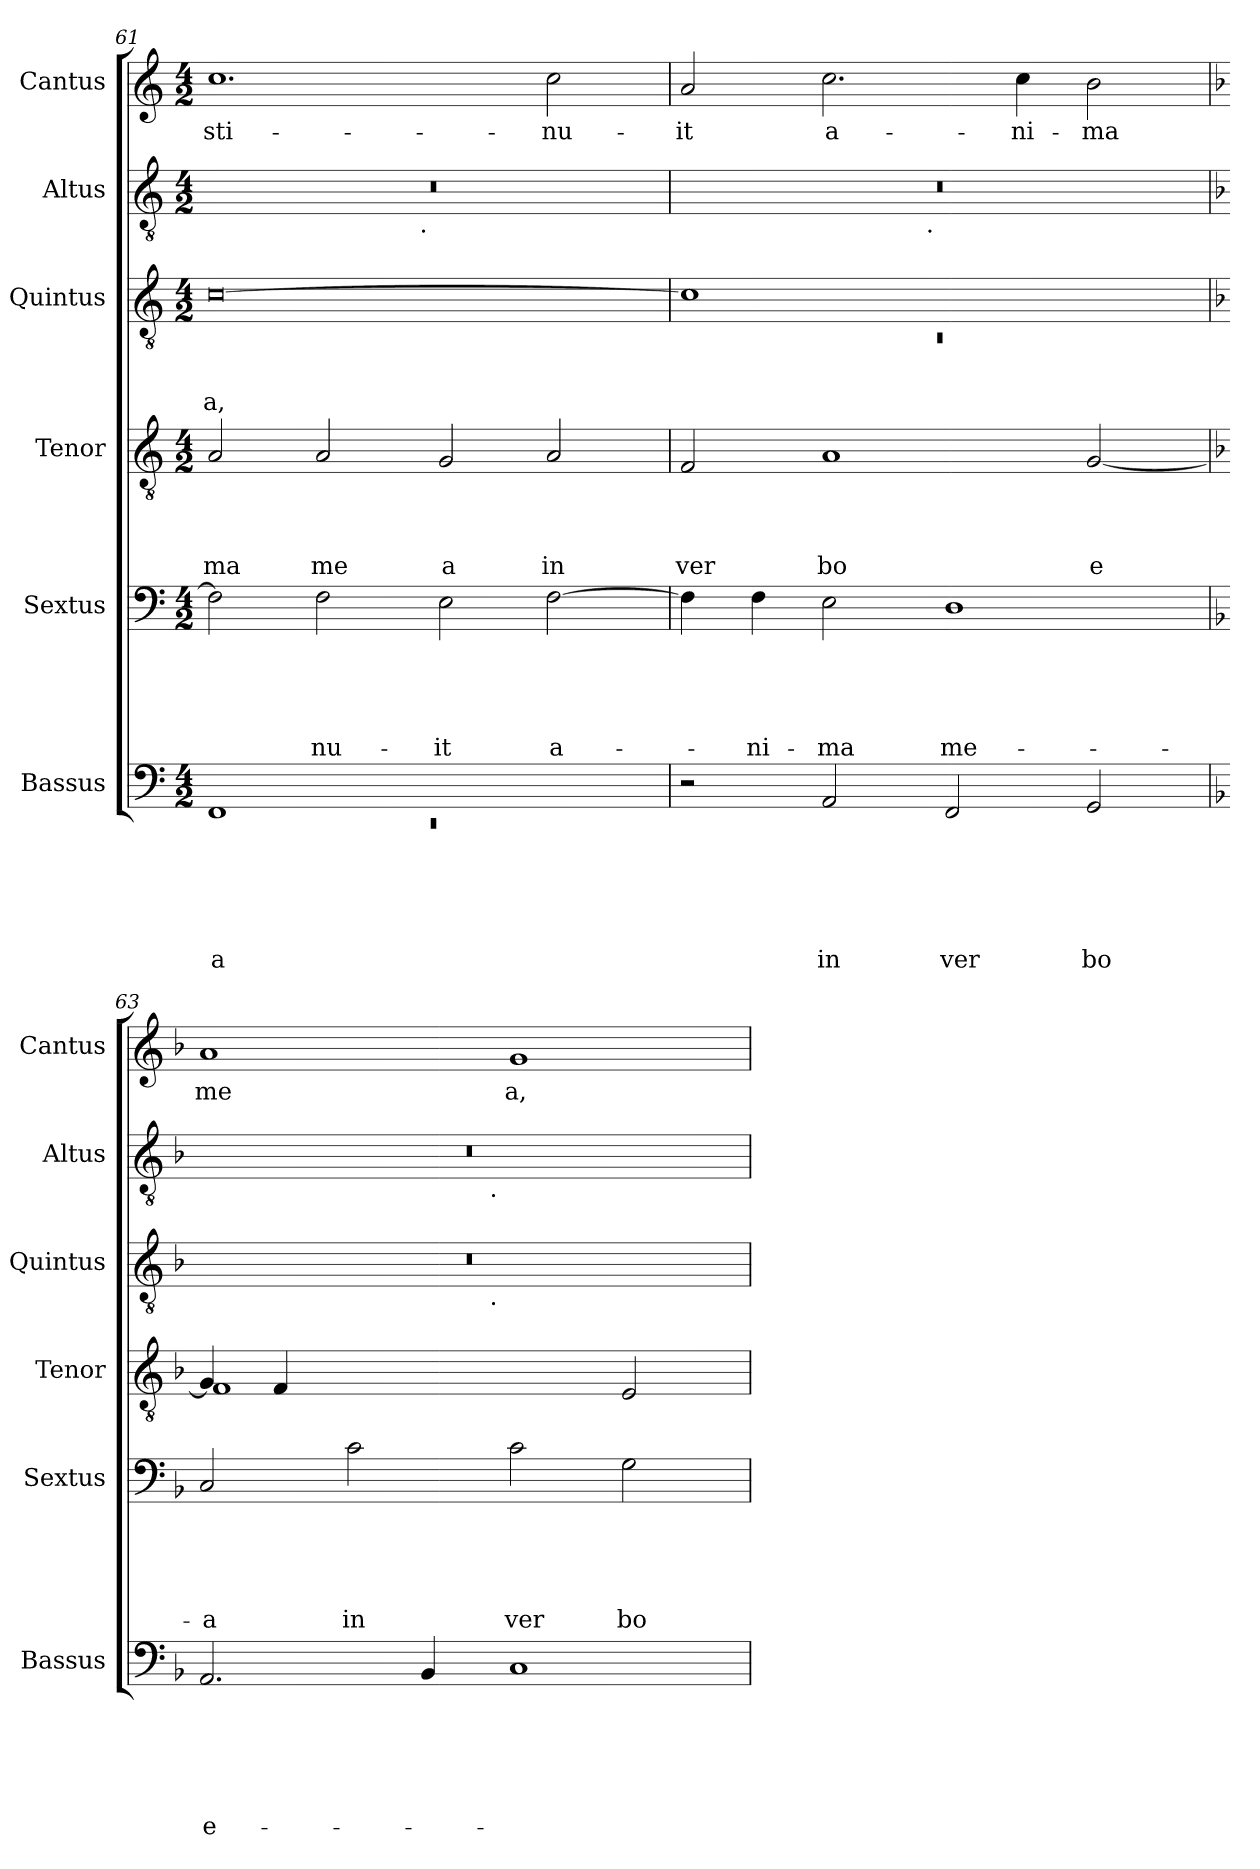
**kern	**text	**text	**text	**text	**text	**text	**kern	**text	**text	**text	**text	**text	**kern	**text	**text	**text	**text	**kern	**text	**text	**text	**kern	**kern	**text
*part6	*part6	*part6	*part6	*part6	*part6	*part6	*part5	*part5	*part5	*part5	*part5	*part5	*part4	*part4	*part4	*part4	*part4	*part3	*part3	*part3	*part3	*part2	*part1	*part1
*staff6	*staff6	*staff6	*staff6	*staff6	*staff6	*staff6	*staff5	*staff5	*staff5	*staff5	*staff5	*staff5	*staff4	*staff4	*staff4	*staff4	*staff4	*staff3	*staff3	*staff3	*staff3	*staff2	*staff1	*staff1
*I"Bassus	*	*	*	*	*	*	*I"Sextus	*	*	*	*	*	*I"Tenor	*	*	*	*	*I"Quintus	*	*	*	*I"Altus	*I"Cantus	*
*I'Bassus	*	*	*	*	*	*	*I'Sextus	*	*	*	*	*	*I'Tenor	*	*	*	*	*I'Quintus	*	*	*	*I'Altus	*I'Cantus	*
*clefF4	*	*	*	*	*	*	*clefF4	*	*	*	*	*	*clefGv2	*	*	*	*	*clefGv2	*	*	*	*clefGv2	*clefG2	*
*k[]	*	*	*	*	*	*	*k[]	*	*	*	*	*	*k[]	*	*	*	*	*k[]	*	*	*	*k[]	*k[]	*
*C:	*	*	*	*	*	*	*C:	*	*	*	*	*	*C:	*	*	*	*	*C:	*	*	*	*C:	*C:	*
*M4/2	*	*	*	*	*	*	*M4/2	*	*	*	*	*	*M4/2	*	*	*	*	*M4/2	*	*	*	*M4/2	*M4/2	*
=61	=61	=61	=61	=61	=61	=61	=61	=61	=61	=61	=61	=61	=61	=61	=61	=61	=61	=61	=61	=61	=61	=61	=61	=61
*^	*	*	*	*	*	*	*	*	*	*	*	*	*	*	*	*	*	*	*	*	*	*	*	*
!	!LO:N:vis=1	!	!	!	!	!	!LO:LY:b	!	!	!	!	!	!	!	!	!	!	!LO:LY:b	!	!	!	!LO:LY:b	!	!	!LO:LY:b
*	*	*	*	*	*	*	*	*	*	*	*	*	*	*	*	*	*	*	*	*	*	*	*^	*	*
1FF	0rEE	.	.	.	.	.	a	2F\]	.	.	.	.	.	2A/	.	.	.	ma	[>0c	.	.	a,	0r	2ryy	1.cc	-sti-
!	!	!	!	!	!	!	!	!	!	!	!	!	!LO:LY:b	!	!	!	!	!LO:LY:b	!	!	!	!	!	!	!	!
.	.	.	.	.	.	.	.	2F\	.	.	.	.	-nu-	2A/	.	.	.	me	.	.	.	.	.	4...ryy	.	.
!	!	!	!	!	!	!	!	!	!	!	!	!	!	!	!	!	!	!	!	!	!	!	!	!LO:TX:b:t=.	!	!
.	.	.	.	.	.	.	.	.	.	.	.	.	.	.	.	.	.	.	.	.	.	.	.	1ryy	.	.
!	!	!	!	!	!	!	!	!	!	!	!	!	!LO:LY:b	!	!	!	!	!LO:LY:b	!	!	!	!	!	!	!	!
1ryy	.	.	.	.	.	.	.	2E\	.	.	.	.	-it	2G/	.	.	.	a	.	.	.	.	.	.	.	.
!	!	!	!	!	!	!	!	!	!	!	!	!	!LO:LY:b	!	!	!	!	!LO:LY:b	!	!	!	!	!	!	!	!LO:LY:b
.	.	.	.	.	.	.	.	[>2F\	.	.	.	.	a-	2A/	.	.	.	in	.	.	.	.	.	.	2cc\	-nu-
.	.	.	.	.	.	.	.	.	.	.	.	.	.	.	.	.	.	.	.	.	.	.	.	32ryy	.	.
=62	=62	=62	=62	=62	=62	=62	=62	=62	=62	=62	=62	=62	=62	=62	=62	=62	=62	=62	=62	=62	=62	=62	=62	=62	=62	=62
*	*	*	*	*	*	*	*	*	*	*	*	*	*	*	*	*	*	*	*^	*	*	*	*	*	*	*
!	!	!	!	!	!	!	!	!	!	!	!	!	!	!	!	!	!	!LO:LY:b	!	!LO:N:vis=1	!	!	!	!	!	!	!LO:LY:b
*v	*v	*	*	*	*	*	*	*	*	*	*	*	*	*	*	*	*	*	*	*	*	*	*	*	*	*	*
2r	.	.	.	.	.	.	4F\]	.	.	.	.	.	2F/	.	.	.	ver	1c]	0rC	.	.	.	0r	2ryy	2a</	-it
!	!	!	!	!	!	!	!	!	!	!	!	!LO:LY:b	!	!	!	!	!	!	!	!	!	!	!	!	!	!
.	.	.	.	.	.	.	4F\	.	.	.	.	-ni-	.	.	.	.	.	.	.	.	.	.	.	.	.	.
!	!	!	!	!	!	!LO:LY:b	!	!	!	!	!	!LO:LY:b	!	!	!	!	!LO:LY:b	!	!	!	!	!	!	!	!	!LO:LY:b
2AA/	.	.	.	.	.	in	2E\	.	.	.	.	-ma	1A	.	.	.	bo	.	.	.	.	.	.	4...ryy	2.cc\	a-
!	!	!	!	!	!	!	!	!	!	!	!	!	!	!	!	!	!	!	!	!	!	!	!	!LO:TX:b:t=.	!	!
.	.	.	.	.	.	.	.	.	.	.	.	.	.	.	.	.	.	.	.	.	.	.	.	1ryy	.	.
!	!	!	!	!	!	!LO:LY:b	!	!	!	!	!	!LO:LY:b	!	!	!	!	!	!	!	!	!	!	!	!	!	!
2FF/	.	.	.	.	.	ver	1D	.	.	.	.	me-	.	.	.	.	.	1ryy	.	.	.	.	.	.	.	.
!	!	!	!	!	!	!	!	!	!	!	!	!	!	!	!	!	!	!	!	!	!	!	!	!	!	!LO:LY:b
.	.	.	.	.	.	.	.	.	.	.	.	.	.	.	.	.	.	.	.	.	.	.	.	.	4cc\	-ni-
!	!	!	!	!	!	!LO:LY:b	!	!	!	!	!	!	!	!	!	!	!LO:LY:b	!	!	!	!	!	!	!	!	!LO:LY:b
2GG/	.	.	.	.	.	bo	.	.	.	.	.	.	[<2G/	.	.	.	e	.	.	.	.	.	.	.	2b\	-ma
.	.	.	.	.	.	.	.	.	.	.	.	.	.	.	.	.	.	.	.	.	.	.	.	32ryy	.	.
!!LO:LB:g=z
=63	=63	=63	=63	=63	=63	=63	=63	=63	=63	=63	=63	=63	=63	=63	=63	=63	=63	=63	=63	=63	=63	=63	=63	=63	=63	=63
*k[b-]	*	*	*	*	*	*	*k[b-]	*	*	*	*	*	*k[b-]	*	*	*	*	*k[b-]	*	*	*	*	*k[b-]	*	*k[b-]	*
*F:	*	*	*	*	*	*	*F:	*	*	*	*	*	*F:	*	*	*	*	*F:	*	*	*	*	*F:	*	*F:	*
!	!	!	!	!	!	!LO:LY:b	!	!	!	!	!	!LO:LY:b	!	!	!	!	!	!	!	!	!	!	!	!	!	!LO:LY:b
*	*	*	*	*	*	*	*	*	*	*	*	*	*^	*	*	*	*	*	*	*	*	*	*	*	*	*
2.AA/	.	.	.	.	.	e-	2C/	.	.	.	.	-a	4G/]	1F	.	.	.	.	0r	2ryy	.	.	.	0r	2ryy	1a	me
.	.	.	.	.	.	.	.	.	.	.	.	.	4F/	.	.	.	.	.	.	.	.	.	.	.	.	.	.
!	!	!	!	!	!	!	!	!	!	!	!	!LO:LY:b	!	!	!	!	!	!	!	!	!	!	!	!	!	!	!
.	.	.	.	.	.	.	2c\	.	.	.	.	in	1ryy	.	.	.	.	.	.	4...ryy	.	.	.	.	4...ryy	.	.
4BB-/	.	.	.	.	.	.	.	.	.	.	.	.	.	.	.	.	.	.	.	.	.	.	.	.	.	.	.
!	!	!	!	!	!	!	!	!	!	!	!	!	!	!	!	!	!	!	!	!	!	!	!	!	!LO:TX:b:t=.	!	!
!	!	!	!	!	!	!	!	!	!	!	!	!	!	!	!	!	!	!	!	!LO:TX:b:t=.	!	!	!	!	!	!	!
.	.	.	.	.	.	.	.	.	.	.	.	.	.	.	.	.	.	.	.	1ryy	.	.	.	.	1ryy	.	.
!	!	!	!	!	!	!	!	!	!	!	!	!LO:LY:b	!	!	!	!	!	!	!	!	!	!	!	!	!	!	!LO:LY:b
1C	.	.	.	.	.	.	2c\	.	.	.	.	ver	.	1ryy	.	.	.	.	.	.	.	.	.	.	.	1g	a,
!	!	!	!	!	!	!	!	!	!	!	!	!LO:LY:b	!	!	!	!	!	!	!	!	!	!	!	!	!	!	!
.	.	.	.	.	.	.	2G\	.	.	.	.	bo	2E/	.	.	.	.	.	.	.	.	.	.	.	.	.	.
.	.	.	.	.	.	.	.	.	.	.	.	.	.	.	.	.	.	.	.	32ryy	.	.	.	.	32ryy	.	.
*	*	*	*	*	*	*	*	*	*	*	*	*	*v	*v	*	*	*	*	*	*	*	*	*	*v	*v	*	*
*	*	*	*	*	*	*	*	*	*	*	*	*	*	*	*	*	*	*v	*v	*	*	*	*	*	*
=	=	=	=	=	=	=	=	=	=	=	=	=	=	=	=	=	=	=	=	=	=	=	=	=
*-	*-	*-	*-	*-	*-	*-	*-	*-	*-	*-	*-	*-	*-	*-	*-	*-	*-	*-	*-	*-	*-	*-	*-	*-
